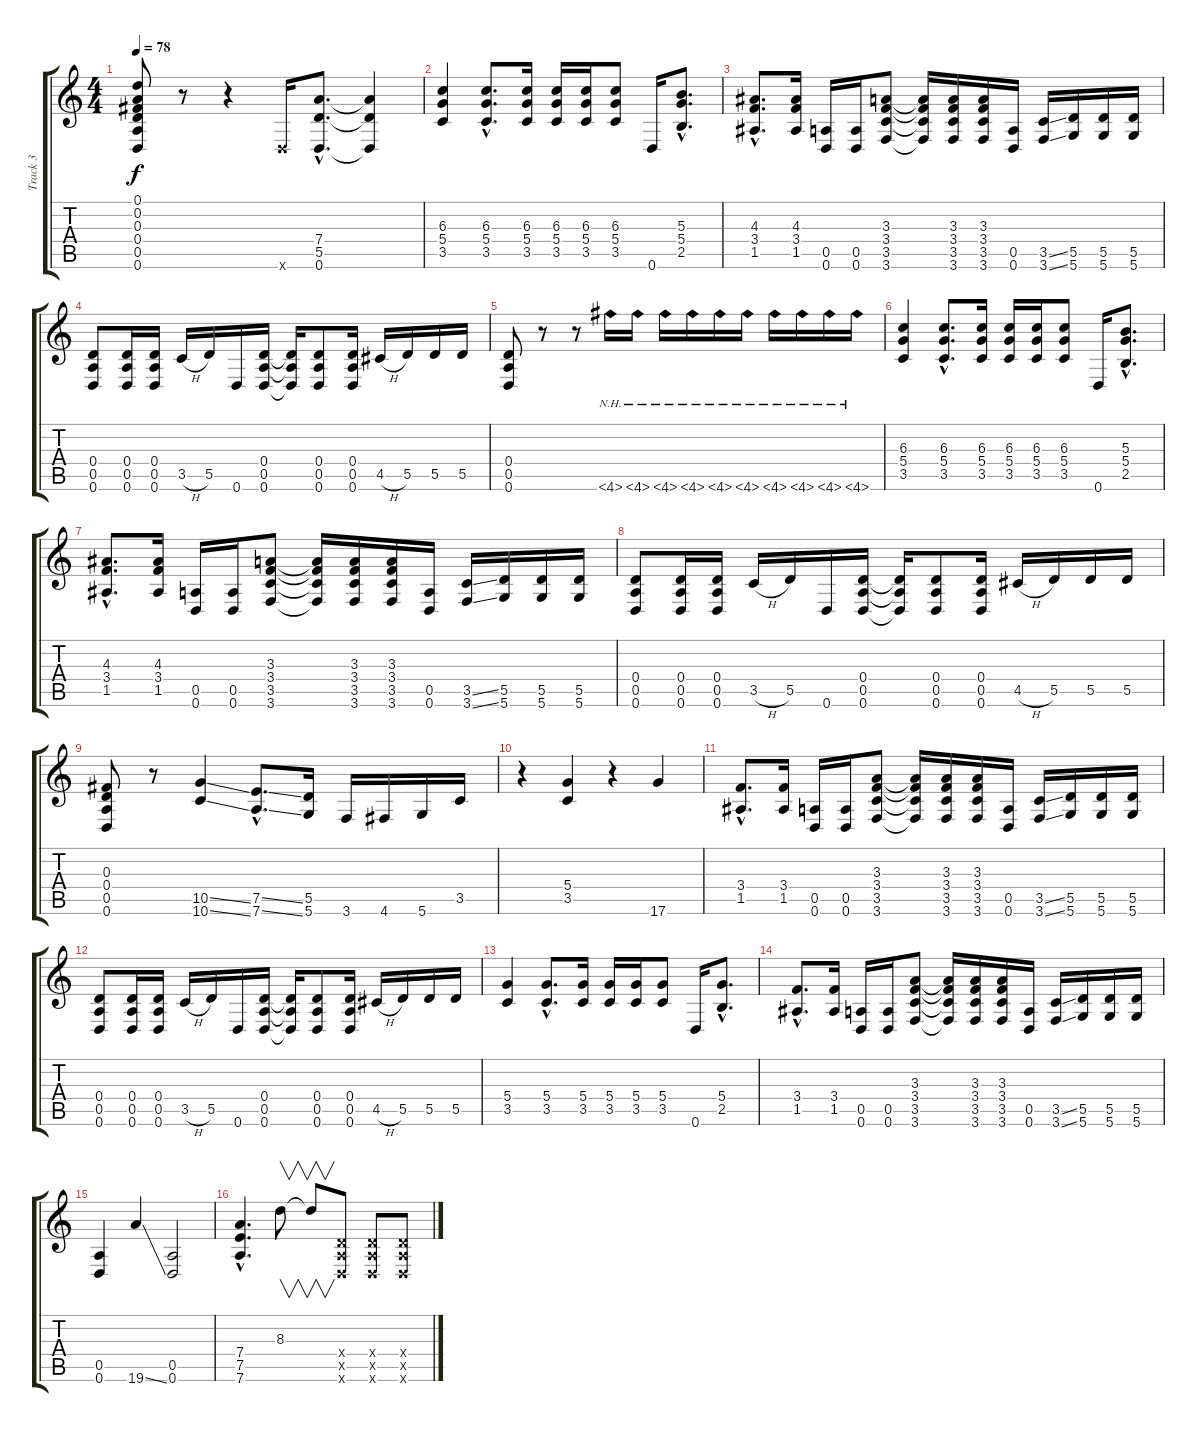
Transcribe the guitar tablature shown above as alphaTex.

\track ("Track 3" "Track 3") {instrument distortionguitar}
\staff {score tabs}
\tuning (D4 A3 Gb3 D3 A2 D2) {hide}
\ts (4 4)
\tempo 78
\clef g2
\ks c
(0.1 0.2 0.3 0.4 0.5 0.6).8{dy f} r.8 r.4 0.6{x}.16 (7.4{hac} 5.5{hac} 0.6{hac}).8{d} (7.4{t} 5.5{t} 0.6{t}).4 |
(6.3 5.4 3.5).4 (6.3{hac} 5.4{hac} 3.5{hac}).8{d} (6.3 5.4 3.5).16 (6.3 5.4 3.5).16 (6.3 5.4 3.5).16 (6.3 5.4 3.5).8 0.6.16 (5.3{hac} 5.4{hac} 2.5{hac}).8{d} |
(4.3{hac} 3.4{hac} 1.5{hac}).8{d} (4.3 3.4 1.5).16 (0.5 0.6).16 (0.5 0.6).16 (3.3 3.4 3.5 3.6).8 (3.3{t} 3.4{t} 3.5{t} 3.6{t}).16 (3.3 3.4 3.5 3.6).16 (3.3 3.4 3.5 3.6).16 (0.5 0.6).16 (3.5{ss} 3.6{ss}).16 (5.5 5.6).16 (5.5 5.6).16 (5.5 5.6).16 |
(0.4 0.5 0.6).8 (0.4 0.5 0.6).16 (0.4 0.5 0.6).16 3.5{h}.16 5.5.16 0.6.16 (0.4 0.5 0.6).16 (0.4{t} 0.5{t} 0.6{t}).16 (0.4 0.5 0.6).8 (0.4 0.5 0.6).16 4.5{h}.16 5.5.16 5.5.16 5.5.16 |
(0.4 0.5 0.6).8 r.8 r.8 4.6{nh}.16 4.6{nh}.16 4.6{nh}.16 4.6{nh}.16 4.6{nh}.16 4.6{nh}.16 4.6{nh}.16 4.6{nh}.16 4.6{nh}.16 4.6{nh}.16 |
(6.3 5.4 3.5).4 (6.3{hac} 5.4{hac} 3.5{hac}).8{d} (6.3 5.4 3.5).16 (6.3 5.4 3.5).16 (6.3 5.4 3.5).16 (6.3 5.4 3.5).8 0.6.16 (5.3{hac} 5.4{hac} 2.5{hac}).8{d} |
(4.3{hac} 3.4{hac} 1.5{hac}).8{d} (4.3 3.4 1.5).16 (0.5 0.6).16 (0.5 0.6).16 (3.3 3.4 3.5 3.6).8 (3.3{t} 3.4{t} 3.5{t} 3.6{t}).16 (3.3 3.4 3.5 3.6).16 (3.3 3.4 3.5 3.6).16 (0.5 0.6).16 (3.5{ss} 3.6{ss}).16 (5.5 5.6).16 (5.5 5.6).16 (5.5 5.6).16 |
(0.4 0.5 0.6).8 (0.4 0.5 0.6).16 (0.4 0.5 0.6).16 3.5{h}.16 5.5.16 0.6.16 (0.4 0.5 0.6).16 (0.4{t} 0.5{t} 0.6{t}).16 (0.4 0.5 0.6).8 (0.4 0.5 0.6).16 4.5{h}.16 5.5.16 5.5.16 5.5.16 |
(0.3 0.4 0.5 0.6).8 r.8 (10.5{ss} 10.6{ss}).4 (7.5{ss hac} 7.6{ss hac}).8{d} (5.5 5.6).16 3.6.16 4.6.16 5.6.16 3.5.16 |
r.4 (5.4 3.5).4 r.4 17.6.4 |
(3.4{hac} 1.5{hac}).8{d} (3.4 1.5).16 (0.5 0.6).16 (0.5 0.6).16 (3.3 3.4 3.5 3.6).8 (3.3{t} 3.4{t} 3.5{t} 3.6{t}).16 (3.3 3.4 3.5 3.6).16 (3.3 3.4 3.5 3.6).16 (0.5 0.6).16 (3.5{ss} 3.6{ss}).16 (5.5 5.6).16 (5.5 5.6).16 (5.5 5.6).16 |
(0.4 0.5 0.6).8 (0.4 0.5 0.6).16 (0.4 0.5 0.6).16 3.5{h}.16 5.5.16 0.6.16 (0.4 0.5 0.6).16 (0.4{t} 0.5{t} 0.6{t}).16 (0.4 0.5 0.6).8 (0.4 0.5 0.6).16 4.5{h}.16 5.5.16 5.5.16 5.5.16 |
(5.4 3.5).4 (5.4{hac} 3.5{hac}).8{d} (5.4 3.5).16 (5.4 3.5).16 (5.4 3.5).16 (5.4 3.5).8 0.6.16 (5.4{hac} 2.5{hac}).8{d} |
(3.4{hac} 1.5{hac}).8{d} (3.4 1.5).16 (0.5 0.6).16 (0.5 0.6).16 (3.3 3.4 3.5 3.6).8 (3.3{t} 3.4{t} 3.5{t} 3.6{t}).16 (3.3 3.4 3.5 3.6).16 (3.3 3.4 3.5 3.6).16 (0.5 0.6).16 (3.5{ss} 3.6{ss}).16 (5.5 5.6).16 (5.5 5.6).16 (5.5 5.6).16 |
(0.5 0.6).4 19.6{ss}.4 (0.5 0.6).2 |
(7.4{hac} 7.5{hac} 7.6{hac}).4{d} 8.3.8{v} 8.3{t}.8{v} (0.4{x} 0.5{x} 0.6{x}).8 (0.4{x} 0.5{x} 0.6{x}).8 (0.4{x} 0.5{x} 0.6{x}).8
